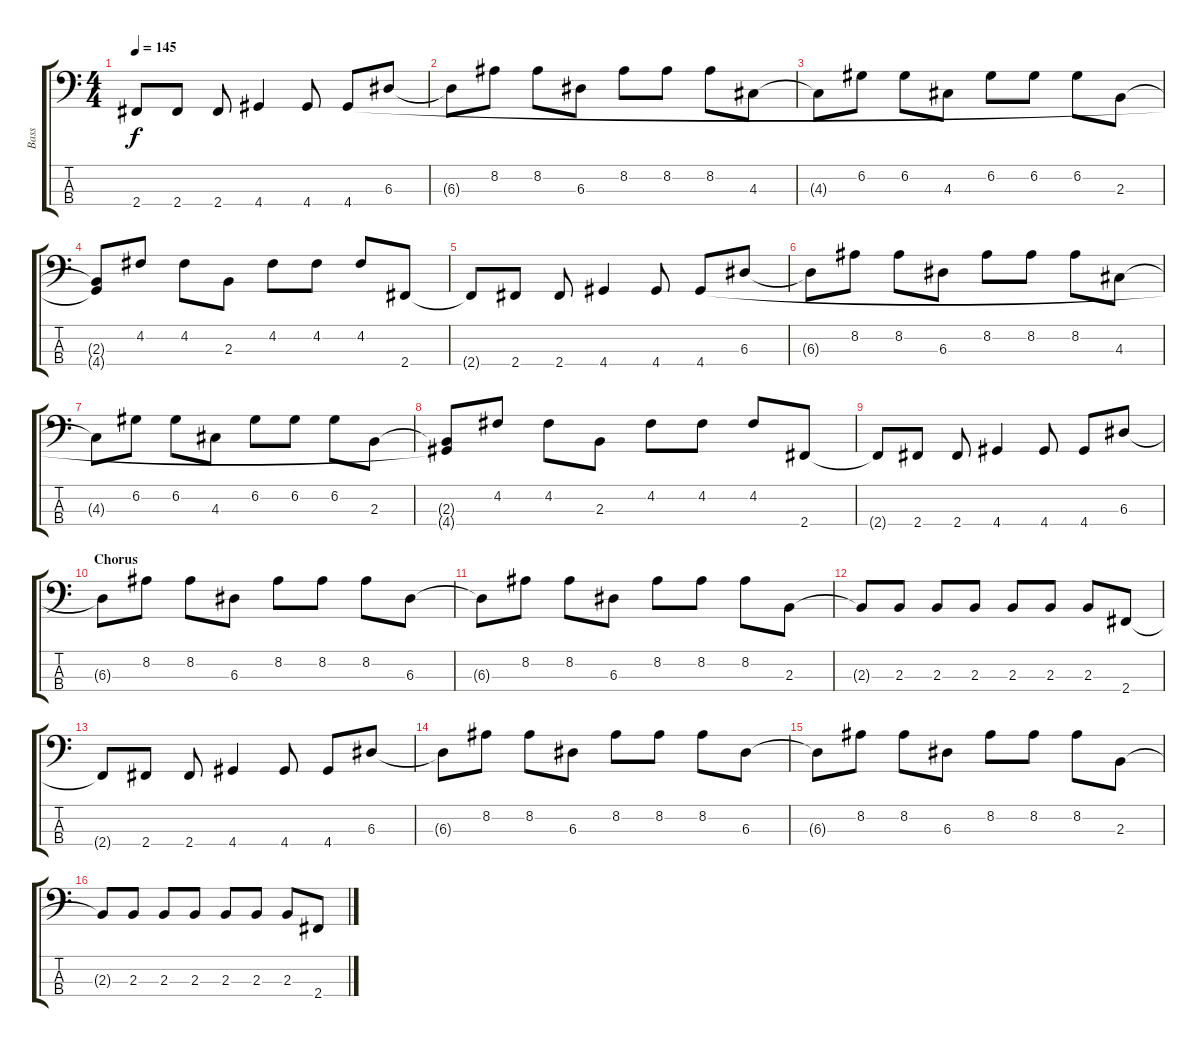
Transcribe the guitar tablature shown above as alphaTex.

\track ("Bass" "Bass") {instrument electricbassfinger}
\staff {score tabs}
\tuning (G2 D2 A1 E1) {hide}
\ts (4 4)
\tempo 145
\clef f4
\ks c
2.4{t}.8{dy f} 2.4.8 2.4.8 4.4.4 4.4.8 4.4.8 6.3.8 |
6.3{t}.8 8.2.8 8.2.8 6.3.8 8.2.8 8.2.8 8.2.8 4.3.8 |
4.3{t}.8 6.2.8 6.2.8 4.3.8 6.2.8 6.2.8 6.2.8 2.3.8 |
(2.3{t} 4.4{t}).8 4.2.8 4.2.8 2.3.8 4.2.8 4.2.8 4.2.8 2.4.8 |
2.4{t}.8 2.4.8 2.4.8 4.4.4 4.4.8 4.4.8 6.3.8 |
6.3{t}.8 8.2.8 8.2.8 6.3.8 8.2.8 8.2.8 8.2.8 4.3.8 |
4.3{t}.8 6.2.8 6.2.8 4.3.8 6.2.8 6.2.8 6.2.8 2.3.8 |
(2.3{t} 4.4{t}).8 4.2.8 4.2.8 2.3.8 4.2.8 4.2.8 4.2.8 2.4.8 |
2.4{t}.8 2.4.8 2.4.8 4.4.4 4.4.8 4.4.8 6.3.8 |
\section ("" "Chorus")
6.3{t}.8 8.2.8 8.2.8 6.3.8 8.2.8 8.2.8 8.2.8 6.3.8 |
6.3{t}.8 8.2.8 8.2.8 6.3.8 8.2.8 8.2.8 8.2.8 2.3.8 |
2.3{t}.8 2.3.8 2.3.8 2.3.8 2.3.8 2.3.8 2.3.8 2.4.8 |
2.4{t}.8 2.4.8 2.4.8 4.4.4 4.4.8 4.4.8 6.3.8 |
6.3{t}.8 8.2.8 8.2.8 6.3.8 8.2.8 8.2.8 8.2.8 6.3.8 |
6.3{t}.8 8.2.8 8.2.8 6.3.8 8.2.8 8.2.8 8.2.8 2.3.8 |
2.3{t}.8 2.3.8 2.3.8 2.3.8 2.3.8 2.3.8 2.3.8 2.4.8
